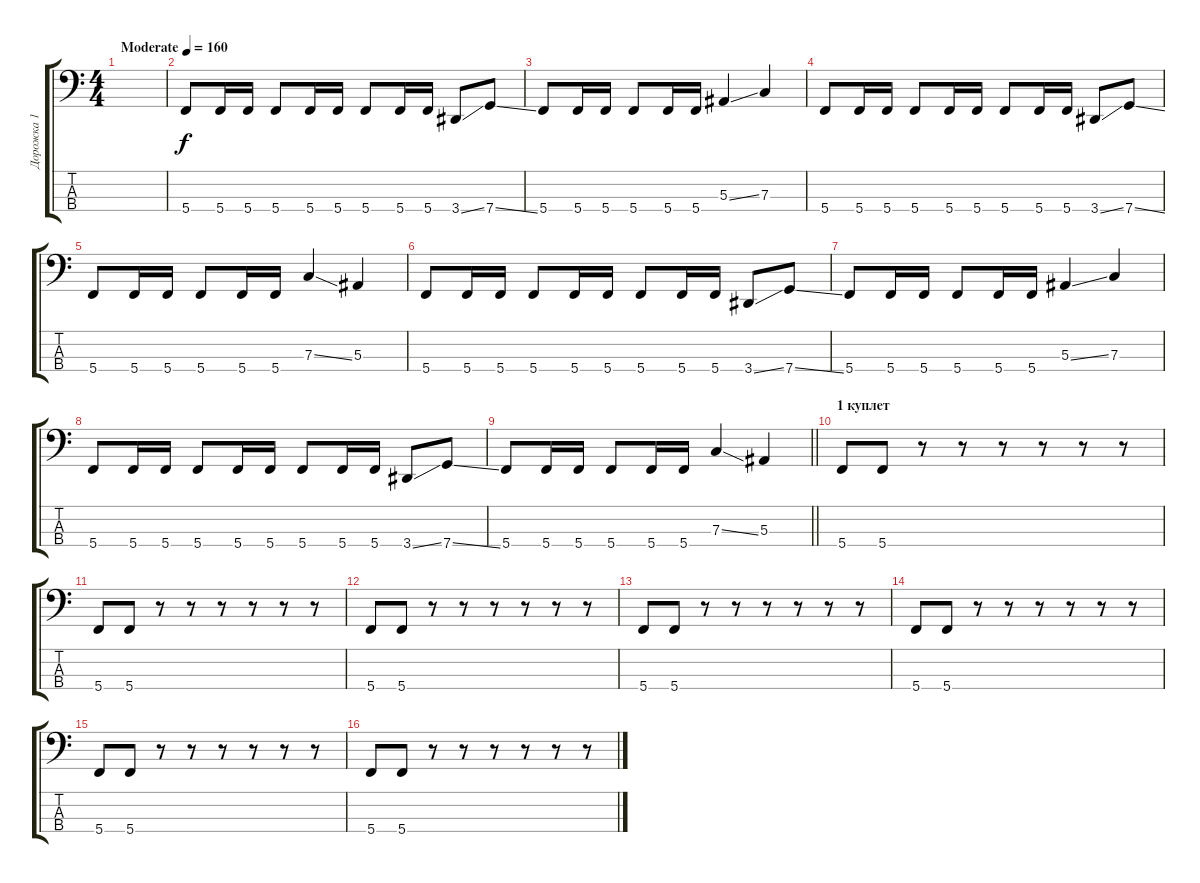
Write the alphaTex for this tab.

\track ("Дорожка 1" "Дорожка 1") {instrument slapbass1}
\staff {score tabs}
\tuning (Eb2 Bb1 F1 C1) {hide}
\ts (4 4)
\tempo (160 "Moderate")
\clef f4
\ks c
|
5.4.8 5.4.16 5.4.16 5.4.8 5.4.16 5.4.16 5.4.8 5.4.16 5.4.16 3.4{ss}.8 7.4{ss}.8 |
5.4.8 5.4.16 5.4.16 5.4.8 5.4.16 5.4.16 5.3{ss}.4 7.3.4 |
5.4.8 5.4.16 5.4.16 5.4.8 5.4.16 5.4.16 5.4.8 5.4.16 5.4.16 3.4{ss}.8 7.4{ss}.8 |
5.4.8 5.4.16 5.4.16 5.4.8 5.4.16 5.4.16 7.3{ss}.4 5.3.4 |
5.4.8 5.4.16 5.4.16 5.4.8 5.4.16 5.4.16 5.4.8 5.4.16 5.4.16 3.4{ss}.8 7.4{ss}.8 |
5.4.8 5.4.16 5.4.16 5.4.8 5.4.16 5.4.16 5.3{ss}.4 7.3.4 |
5.4.8 5.4.16 5.4.16 5.4.8 5.4.16 5.4.16 5.4.8 5.4.16 5.4.16 3.4{ss}.8 7.4{ss}.8 |
\barLineRight lightlight
5.4.8 5.4.16 5.4.16 5.4.8 5.4.16 5.4.16 7.3{ss}.4 5.3.4 |
\section ("" "1 куплет")
5.4.8 5.4.8 r.8 r.8 r.8 r.8 r.8 r.8 |
5.4.8 5.4.8 r.8 r.8 r.8 r.8 r.8 r.8 |
5.4.8 5.4.8 r.8 r.8 r.8 r.8 r.8 r.8 |
5.4.8 5.4.8 r.8 r.8 r.8 r.8 r.8 r.8 |
5.4.8 5.4.8 r.8 r.8 r.8 r.8 r.8 r.8 |
5.4.8 5.4.8 r.8 r.8 r.8 r.8 r.8 r.8 |
5.4.8 5.4.8 r.8 r.8 r.8 r.8 r.8 r.8
